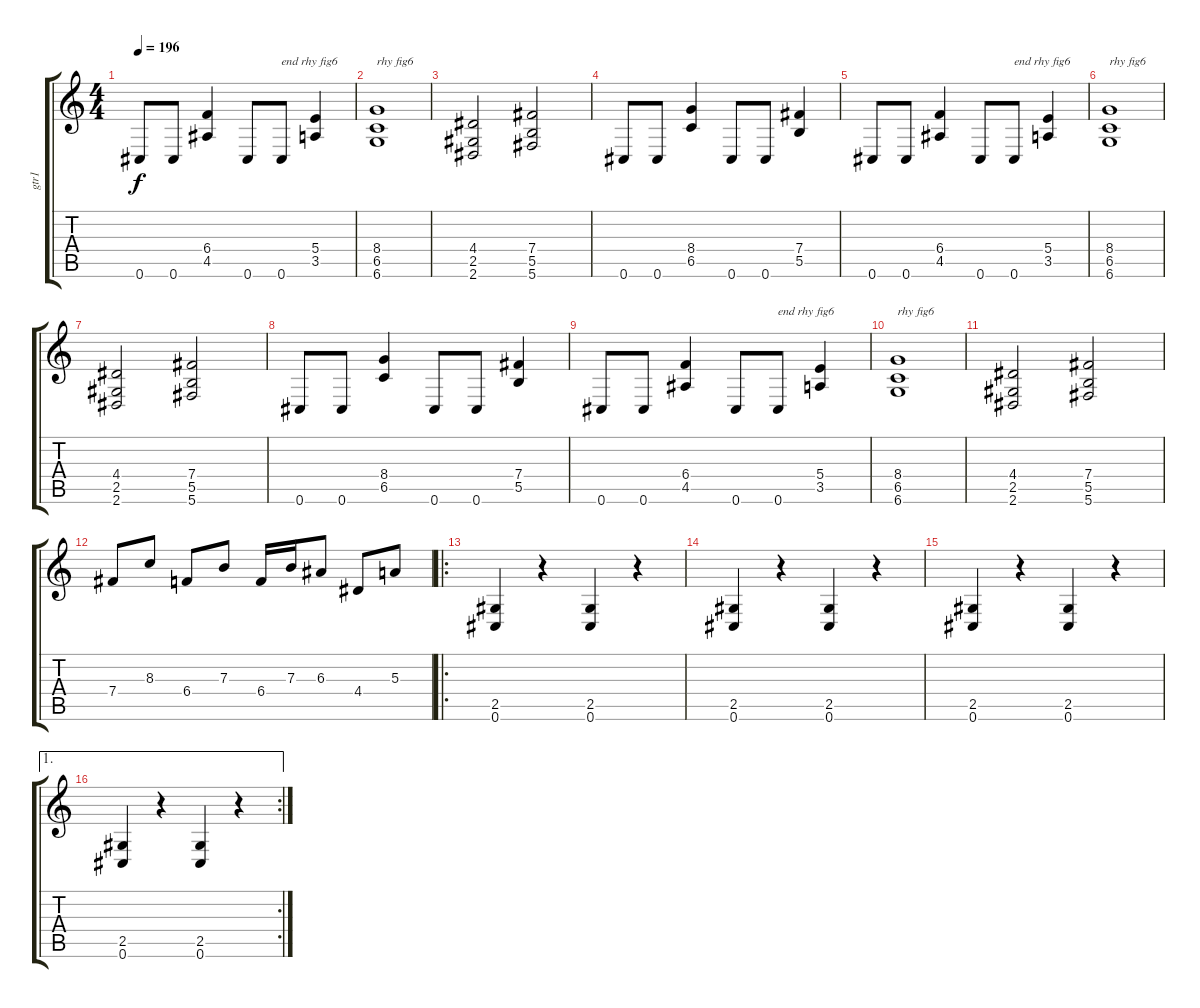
\track ("gtr1" "gtr1") {instrument distortionguitar}
\staff {score tabs}
\tuning (Db4 Ab3 E3 B2 Gb2 Db2) {hide}
\ts (4 4)
\tempo 196
\clef g2
\ks c
0.6.8{dy f} 0.6.8 (6.4 4.5).4 0.6.8 0.6.8{txt "end rhy fig6"} (5.4 3.5).4 |
(8.4 6.5 6.6).1{txt "rhy fig6"} |
(4.4 2.5 2.6).2 (7.4 5.5 5.6).2 |
0.6.8 0.6.8 (8.4 6.5).4 0.6.8 0.6.8 (7.4 5.5).4 |
0.6.8 0.6.8 (6.4 4.5).4 0.6.8 0.6.8{txt "end rhy fig6"} (5.4 3.5).4 |
(8.4 6.5 6.6).1{txt "rhy fig6"} |
(4.4 2.5 2.6).2 (7.4 5.5 5.6).2 |
0.6.8 0.6.8 (8.4 6.5).4 0.6.8 0.6.8 (7.4 5.5).4 |
0.6.8 0.6.8 (6.4 4.5).4 0.6.8 0.6.8{txt "end rhy fig6"} (5.4 3.5).4 |
(8.4 6.5 6.6).1{txt "rhy fig6"} |
(4.4 2.5 2.6).2 (7.4 5.5 5.6).2 |
7.4.8 8.3.8 6.4.8 7.3.8 6.4.16 7.3.16 6.3.8 4.4.8 5.3.8 |
\ro
(2.5 0.6).4 r.4 (2.5 0.6).4 r.4 |
(2.5 0.6).4 r.4 (2.5 0.6).4 r.4 |
(2.5 0.6).4 r.4 (2.5 0.6).4 r.4 |
\ae 1
\rc 2
(2.5 0.6).4 r.4 (2.5 0.6).4 r.4
